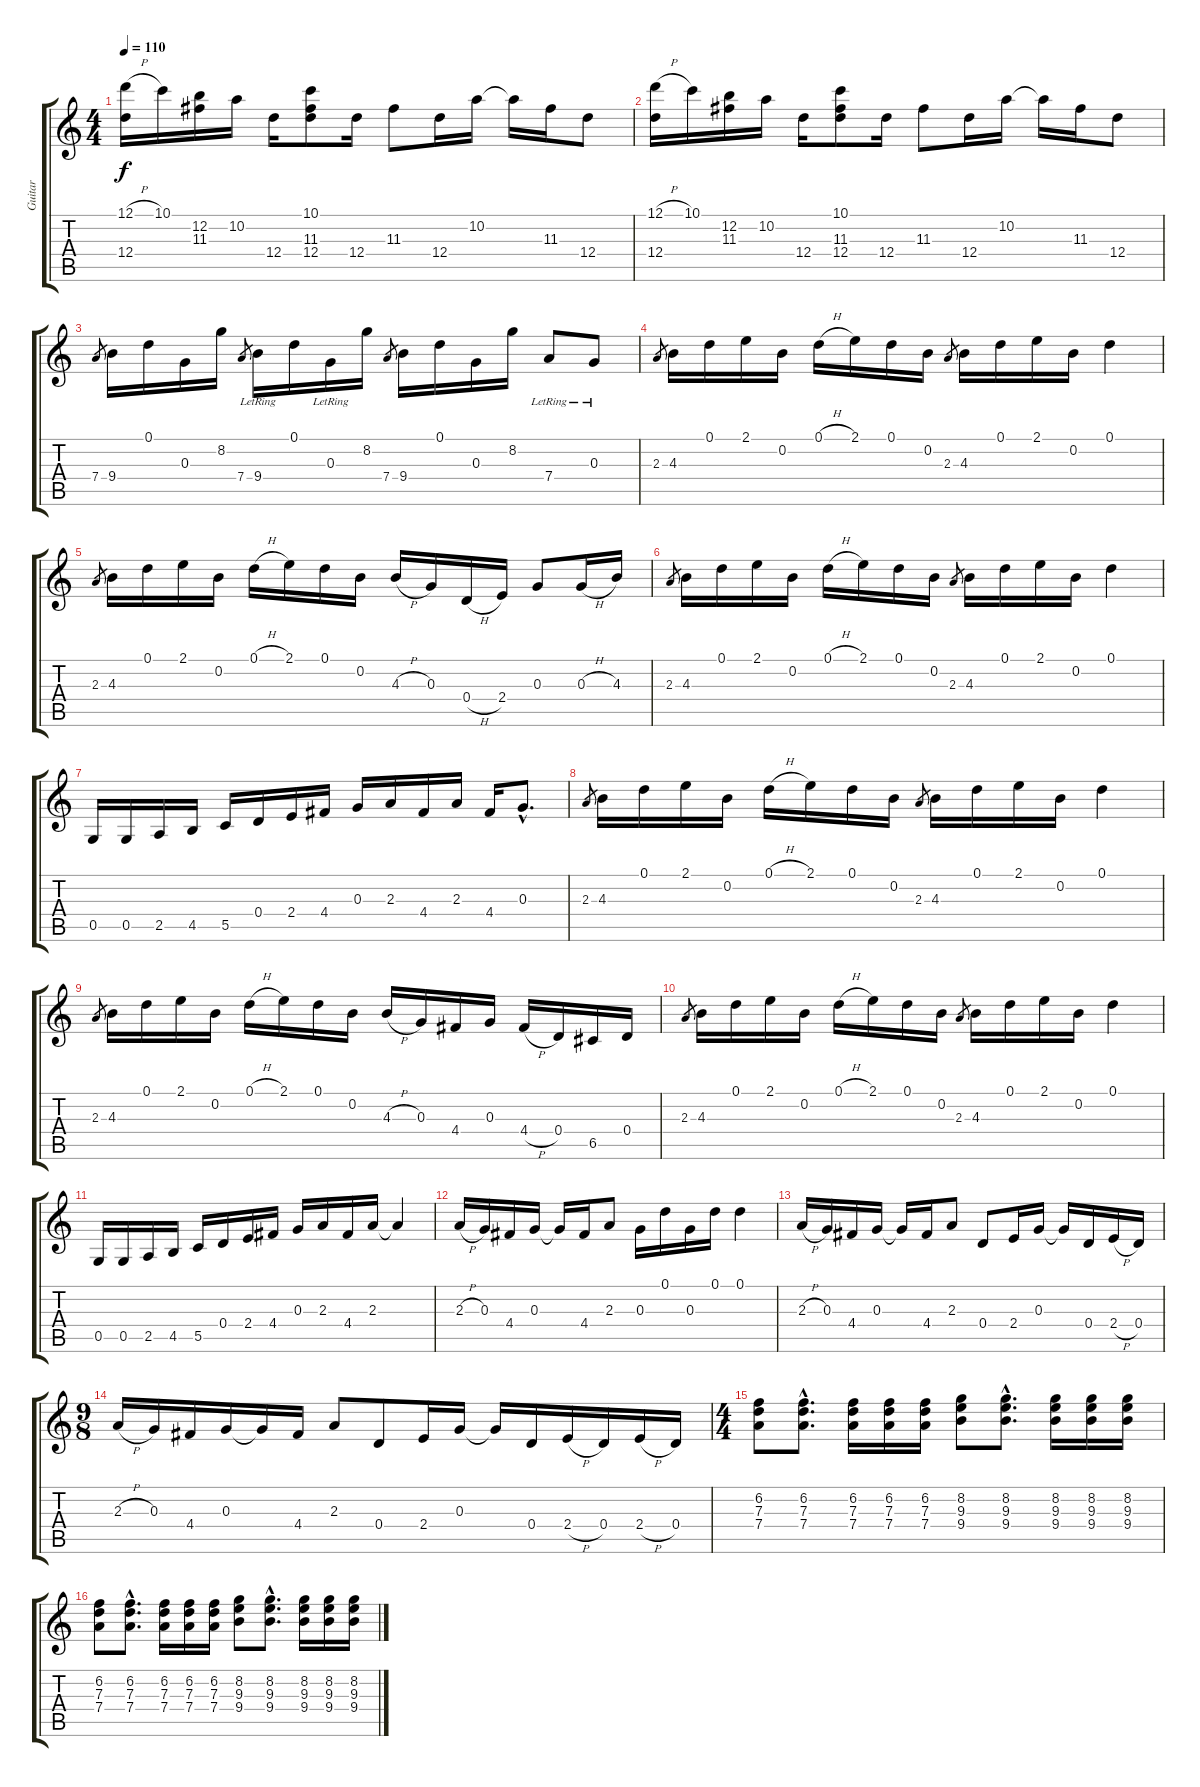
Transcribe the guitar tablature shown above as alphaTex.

\track ("Guitar" "Guitar") {instrument acousticguitarsteel}
\staff {score tabs}
\tuning (D4 B3 G3 D3 G2 D2) {hide}
\ts (4 4)
\tempo 110
\clef g2
\ks c
(12.1{h} 12.4).16{dy f} 10.1.16 (12.2 11.3).16 10.2.16 12.4.16 (10.1 11.3 12.4).8 12.4.16 11.3.8 12.4.16 10.2.16 10.2{t}.16 11.3.16 12.4.8 |
(12.1{h} 12.4).16 10.1.16 (12.2 11.3).16 10.2.16 12.4.16 (10.1 11.3 12.4).8 12.4.16 11.3.8 12.4.16 10.2.16 10.2{t}.16 11.3.16 12.4.8 |
7.4.8{gr} 9.4.16 0.1.16 0.3.16 8.2.16 7.4.8{gr} 9.4{lr}.16 0.1.16 0.3{lr}.16 8.2.16 7.4.8{gr} 9.4.16 0.1.16 0.3.16 8.2.16 7.4{lr}.8 0.3{lr}.8 |
2.3.8{gr} 4.3.16 0.1.16 2.1.16 0.2.16 0.1{h}.16 2.1.16 0.1.16 0.2.16 2.3.8{gr} 4.3.16 0.1.16 2.1.16 0.2.16 0.1.4 |
2.3.8{gr} 4.3.16 0.1.16 2.1.16 0.2.16 0.1{h}.16 2.1.16 0.1.16 0.2.16 4.3{h}.16 0.3.16 0.4{h}.16 2.4.16 0.3.8 0.3{h}.16 4.3.16 |
2.3.8{gr} 4.3.16 0.1.16 2.1.16 0.2.16 0.1{h}.16 2.1.16 0.1.16 0.2.16 2.3.8{gr} 4.3.16 0.1.16 2.1.16 0.2.16 0.1.4 |
0.5.16 0.5.16 2.5.16 4.5.16 5.5.16 0.4.16 2.4.16 4.4.16 0.3.16 2.3.16 4.4.16 2.3.16 4.4.16 0.3{hac}.8{d} |
2.3.8{gr} 4.3.16 0.1.16 2.1.16 0.2.16 0.1{h}.16 2.1.16 0.1.16 0.2.16 2.3.8{gr} 4.3.16 0.1.16 2.1.16 0.2.16 0.1.4 |
2.3.8{gr} 4.3.16 0.1.16 2.1.16 0.2.16 0.1{h}.16 2.1.16 0.1.16 0.2.16 4.3{h}.16 0.3.16 4.4.16 0.3.16 4.4{h}.16 0.4.16 6.5.16 0.4.16 |
2.3.8{gr} 4.3.16 0.1.16 2.1.16 0.2.16 0.1{h}.16 2.1.16 0.1.16 0.2.16 2.3.8{gr} 4.3.16 0.1.16 2.1.16 0.2.16 0.1.4 |
0.5.16 0.5.16 2.5.16 4.5.16 5.5.16 0.4.16 2.4.16 4.4.16 0.3.16 2.3.16 4.4.16 2.3.16 2.3{t}.4 |
2.3{h}.16 0.3.16 4.4.16 0.3.16 0.3{t}.16 4.4.16 2.3.8 0.3.16 0.1.16 0.3.16 0.1.16 0.1.4 |
2.3{h}.16 0.3.16 4.4.16 0.3.16 0.3{t}.16 4.4.16 2.3.8 0.4.8 2.4.16 0.3.16 0.3{t}.16 0.4.16 2.4{h}.16 0.4.16 |
\ts (9 8)
2.3{h}.16 0.3.16 4.4.16 0.3.16 0.3{t}.16 4.4.16 2.3.8 0.4.8 2.4.16 0.3.16 0.3{t}.16 0.4.16 2.4{h}.16 0.4.16 2.4{h}.16 0.4.16 |
\ts (4 4)
(6.2 7.3 7.4).8 (6.2{hac} 7.3{hac} 7.4{hac}).8{d} (6.2 7.3 7.4).16 (6.2 7.3 7.4).16 (6.2 7.3 7.4).16 (8.2 9.3 9.4).8 (8.2{hac} 9.3{hac} 9.4{hac}).8{d} (8.2 9.3 9.4).16 (8.2 9.3 9.4).16 (8.2 9.3 9.4).16 |
(6.2 7.3 7.4).8 (6.2{hac} 7.3{hac} 7.4{hac}).8{d} (6.2 7.3 7.4).16 (6.2 7.3 7.4).16 (6.2 7.3 7.4).16 (8.2 9.3 9.4).8 (8.2{hac} 9.3{hac} 9.4{hac}).8{d} (8.2 9.3 9.4).16 (8.2 9.3 9.4).16 (8.2 9.3 9.4).16
